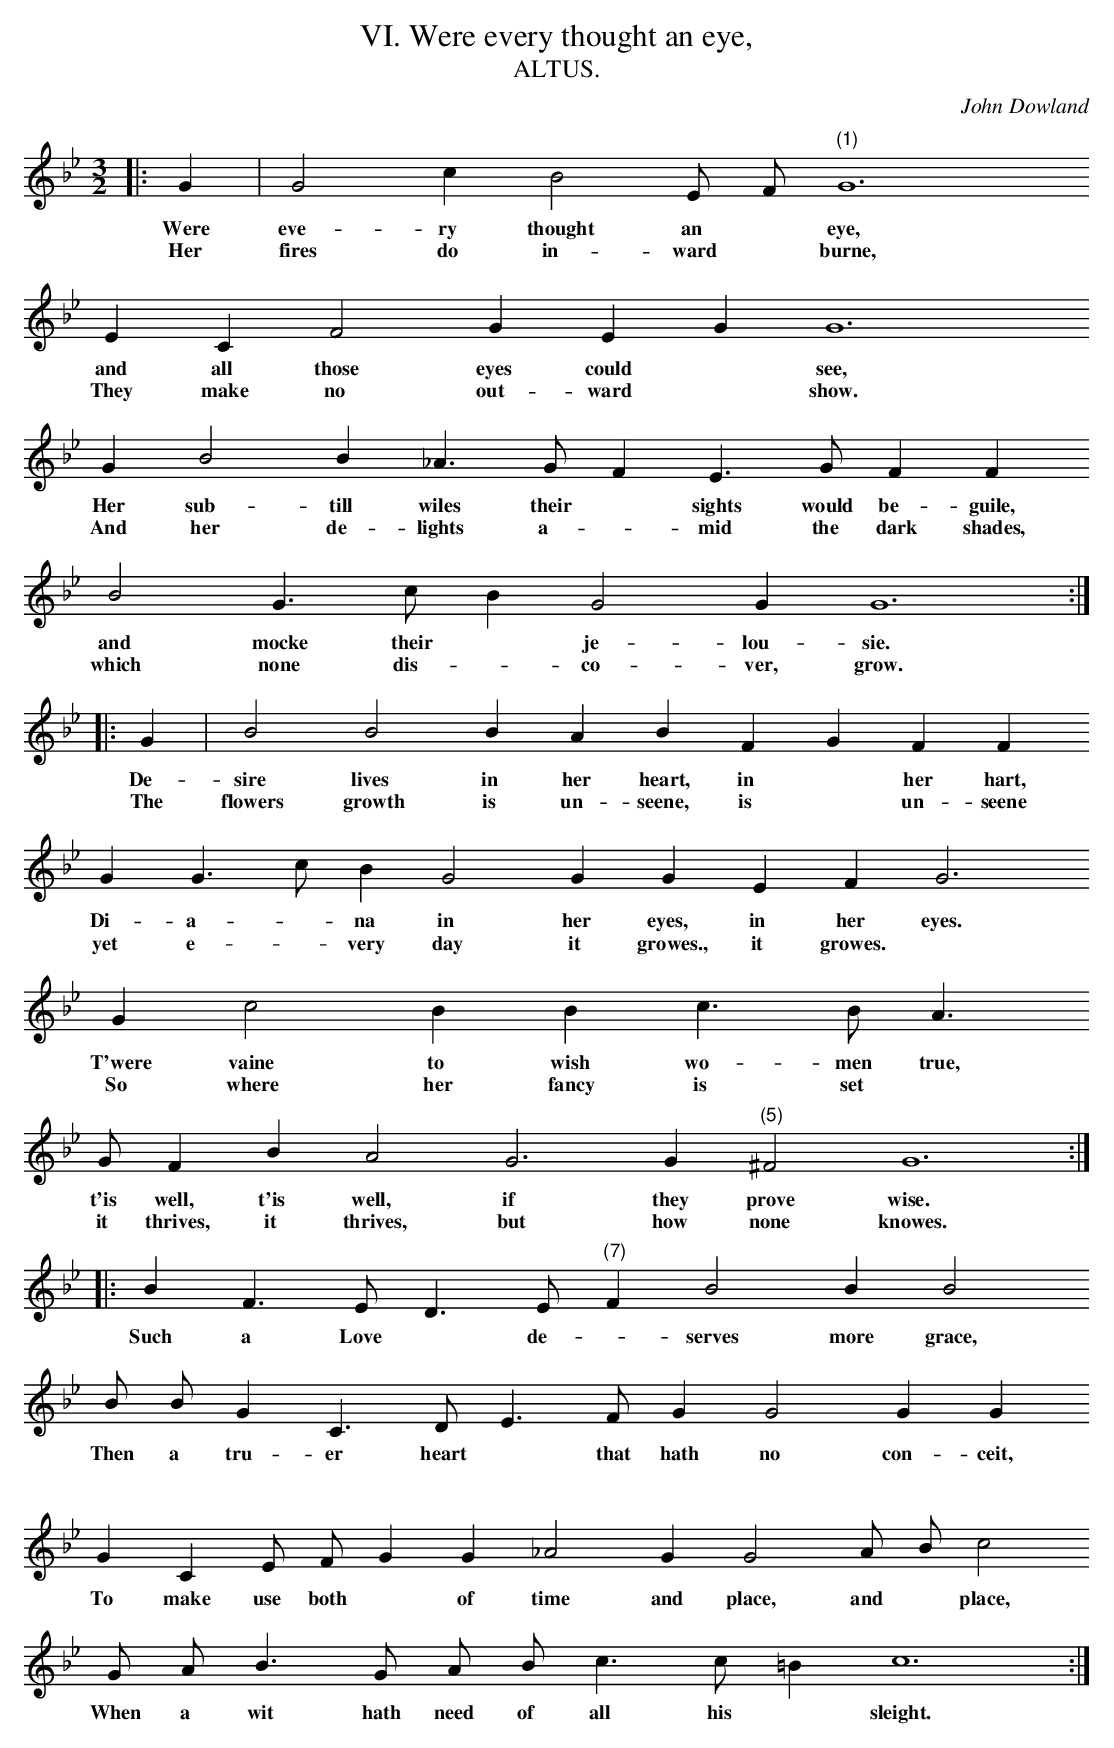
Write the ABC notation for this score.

X:1
T:VI. Were every thought an eye,
T:ALTUS.
C: John Dowland
L:1/4
M:3/2
K:C dor
|:G | G2 c B2 E/ F/ "(1)"G6
w: Were eve- ry thought an * eye,
w: Her fires do in- ward * burne,
E C F2 G E G G6
w: and all those eyes could * see,
w: They make no out- ward * show.
G B2 B _A > G F E > G F F
w: Her sub- till wiles their * sights would be- guile,
w: And her de- lights a- * mid the dark shades,
 B2 G > c B G2 G G6 :|
w: and mocke their * je- lou- sie.
w: which none dis- * co- ver, grow.
|:G | B2 B2 B A B F G F F
w: De- sire lives in her heart, in * her hart,
w: The flowers growth is un- seene, is * un- seene
G G > c B G2 G G E F G3
w: Di- a- * na in her eyes, in her eyes.
w: yet e- * very day it growes., it growes. *
G c2 B B c > B A3/2
w: T'were vaine to wish wo- men true,
w: So where her fancy is set
G/ F B A2 G3 G "(5)"^F2 G6 :|
w: t'is well, t'is well, if they prove wise.
w: it thrives, it thrives, but how none knowes.
|:B F > E D > E "(7)"F B2 B B2
w: Such a Love * de- * serves more grace,
B/ B/ G C > D E > F G G2 G G
w: Then a tru- er heart * that hath no con- ceit,
G C E/ F/ G G _A2 G G2 A/ B/ c2
w: To make use both * of time and place, and * place,
G/ A/ B > G A/ B/ c > c =B c6 :|
w: When a wit hath need of all his * sleight.
